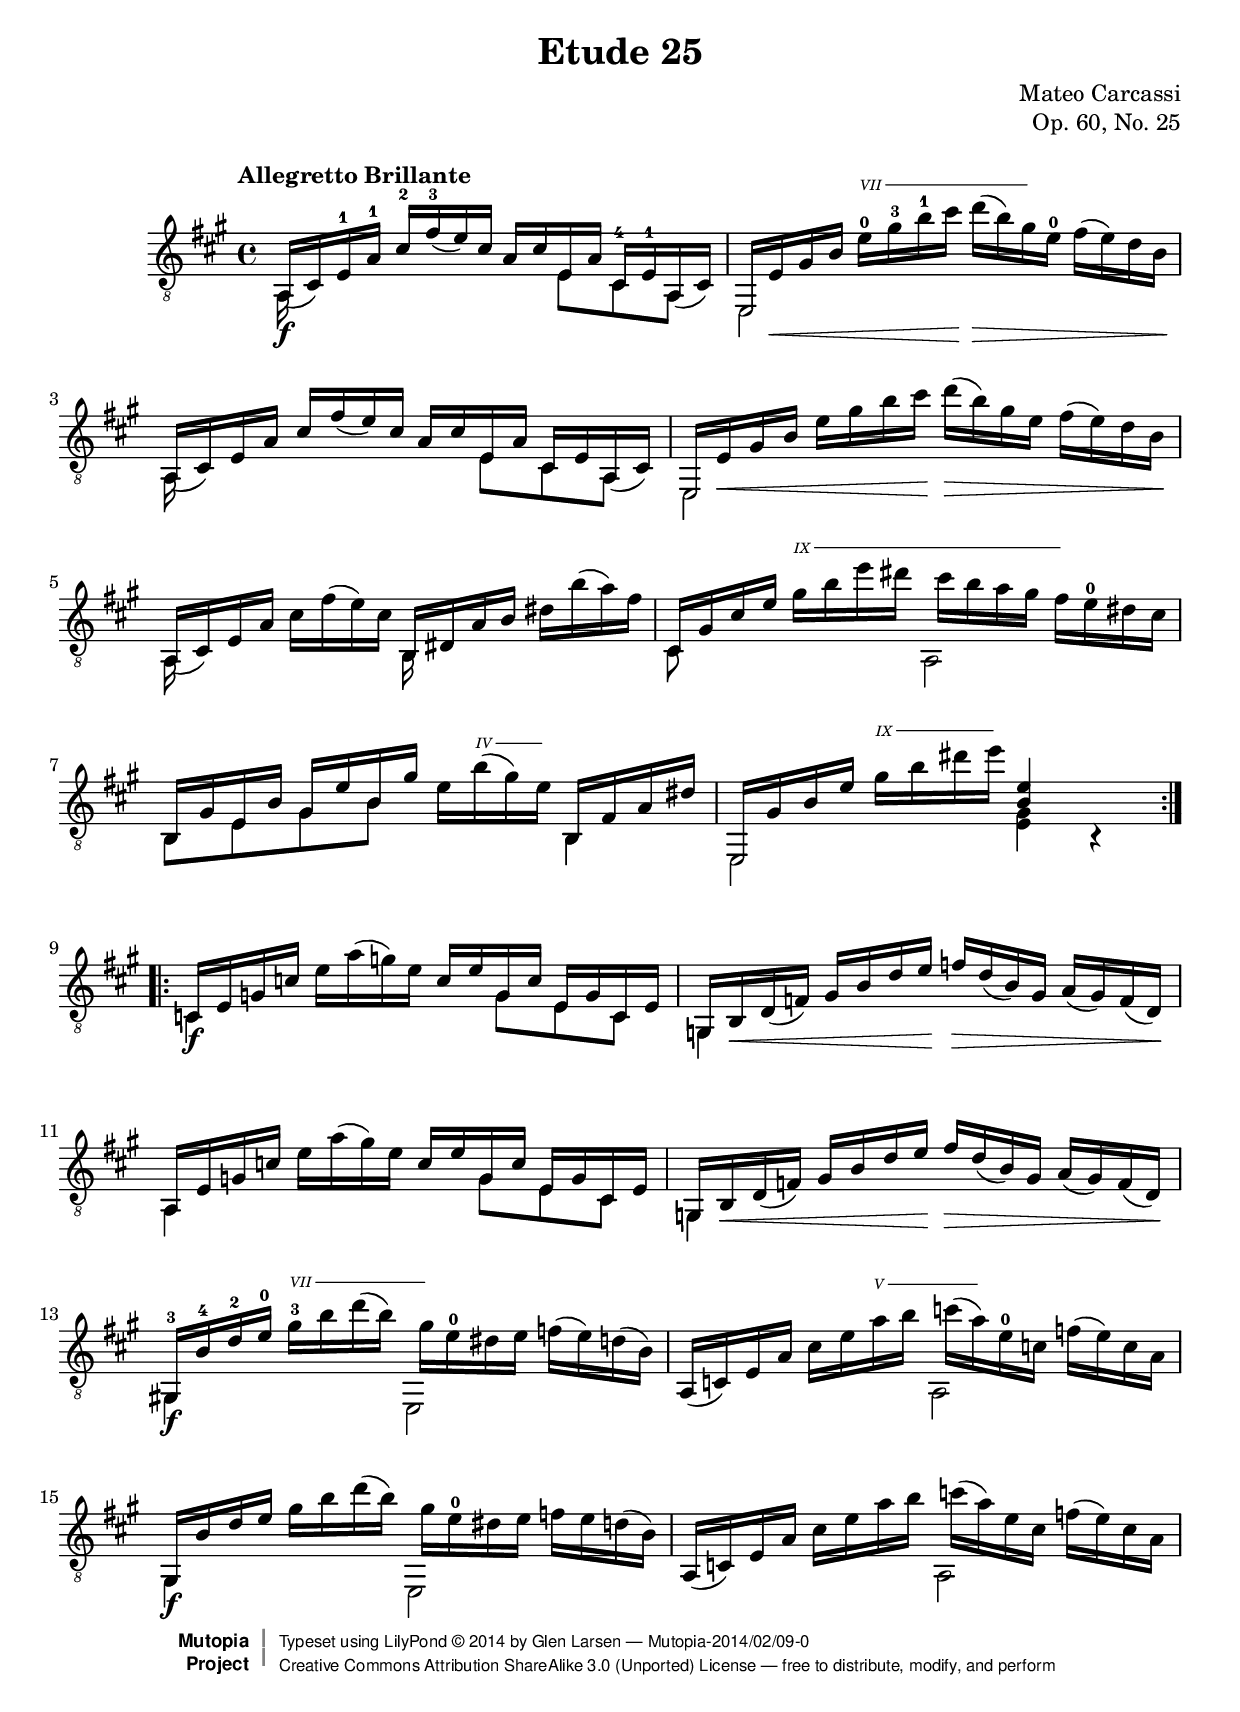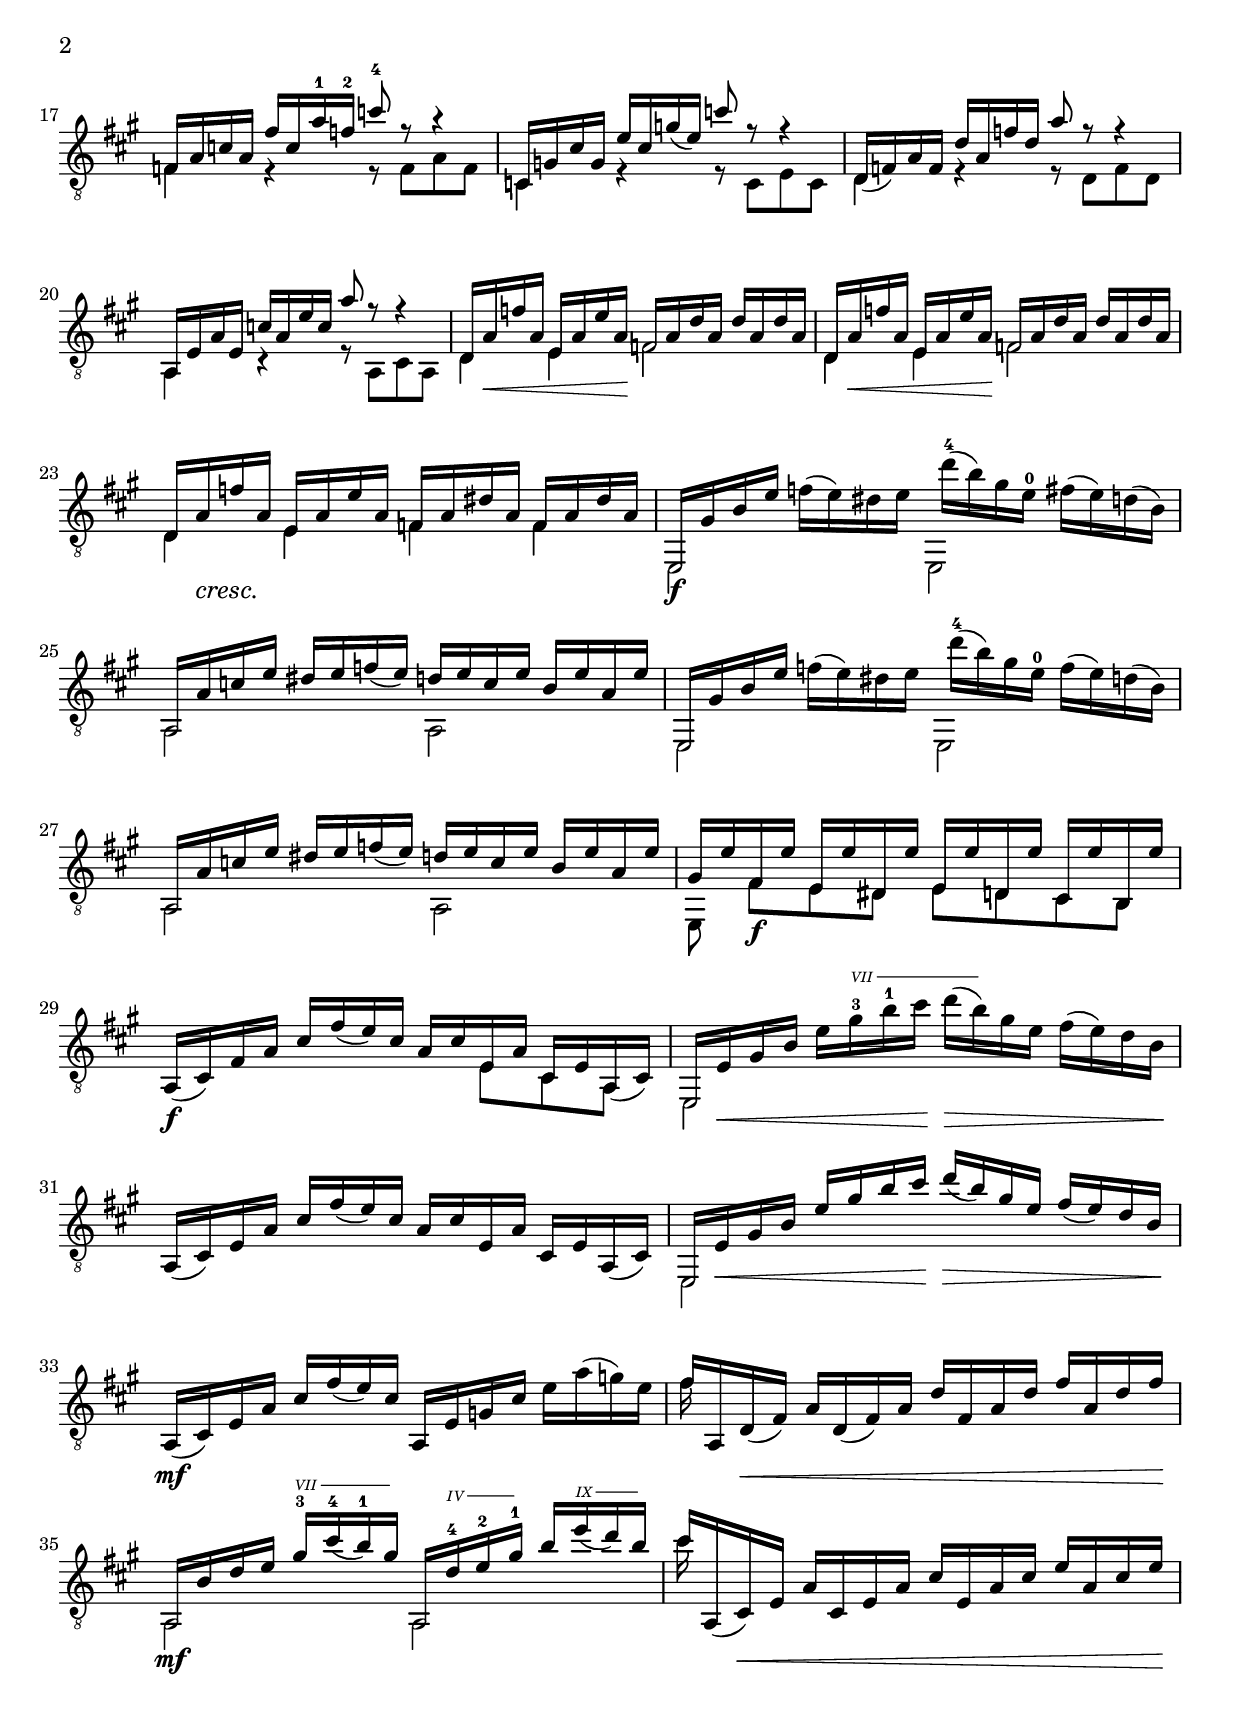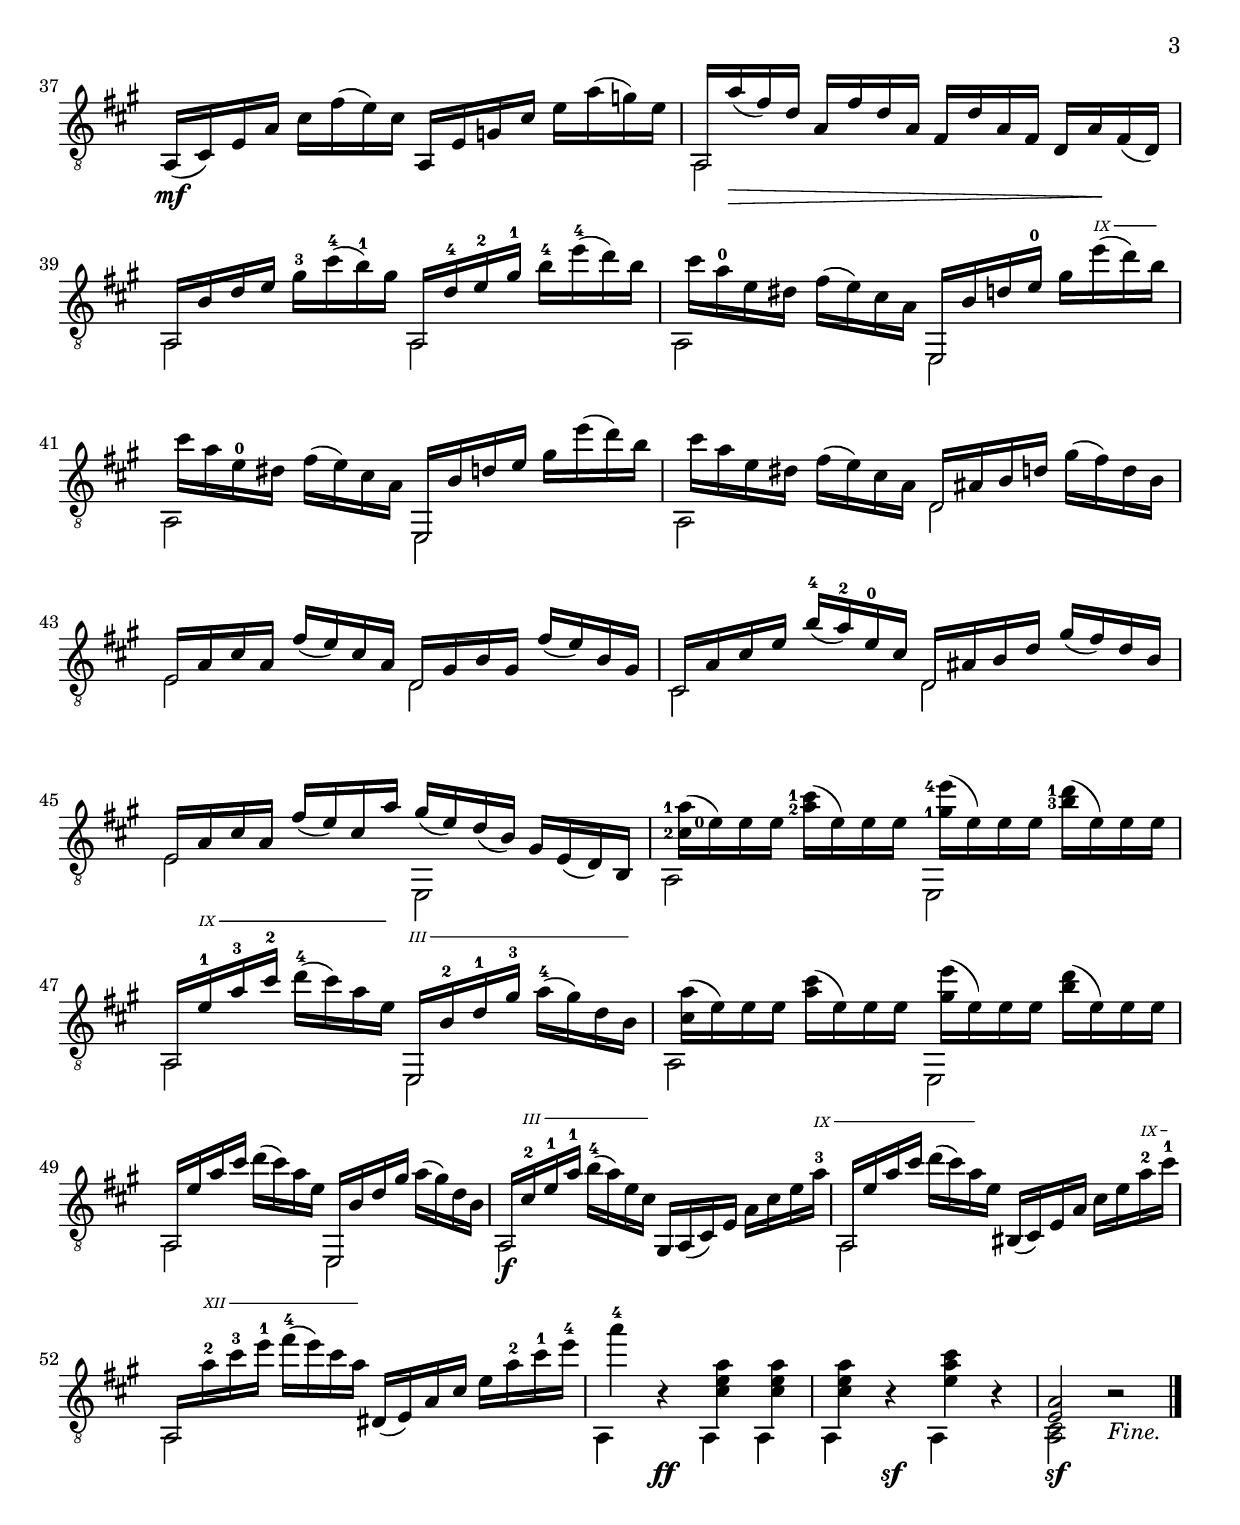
\version "2.18.0"
\header {
  title = "Etude 25"
  composer = "Mateo Carcassi"
  opus = "Op. 60, No. 25"
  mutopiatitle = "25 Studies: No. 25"
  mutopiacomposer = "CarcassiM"
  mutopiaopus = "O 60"
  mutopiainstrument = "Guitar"
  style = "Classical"
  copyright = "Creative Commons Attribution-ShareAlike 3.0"
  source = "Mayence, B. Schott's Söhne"
  % From Boije 94
  date = "1853"
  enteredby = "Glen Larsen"
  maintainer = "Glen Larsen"
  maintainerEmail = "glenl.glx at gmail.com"
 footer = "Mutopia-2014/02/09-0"
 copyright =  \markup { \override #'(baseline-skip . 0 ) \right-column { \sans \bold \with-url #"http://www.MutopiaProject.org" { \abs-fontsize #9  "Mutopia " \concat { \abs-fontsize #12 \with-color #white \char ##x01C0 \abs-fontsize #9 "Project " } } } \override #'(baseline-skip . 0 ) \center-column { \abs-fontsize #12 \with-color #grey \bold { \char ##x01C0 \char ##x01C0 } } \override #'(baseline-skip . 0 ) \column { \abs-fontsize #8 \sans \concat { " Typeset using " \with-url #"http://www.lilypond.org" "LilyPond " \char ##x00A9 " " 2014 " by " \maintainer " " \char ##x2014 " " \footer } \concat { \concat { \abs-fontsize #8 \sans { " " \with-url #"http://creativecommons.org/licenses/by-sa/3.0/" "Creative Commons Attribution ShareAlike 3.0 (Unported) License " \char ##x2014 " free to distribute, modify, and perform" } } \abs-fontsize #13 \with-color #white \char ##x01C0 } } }
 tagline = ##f
}

global = {
  \time 4/4 \key a \major
}

pf = #(make-dynamic-script "pf")
gpos = #(define-music-function (parser location text) (string?)
	 #{ \mark\markup{\teeny\italic #text } #})

\paper {
  % add space between composer/opus markup and first staff
  markup-system-spacing #'padding = #3
  % add a little space between composer and opus
  markup-markup-spacing #'padding = #1.2
  top-margin = #8
  bottom-margin = #10
}


\layout {
  \context {
    \Voice
    \override StringNumber #'stencil = ##f
    \override TextSpanner #'style = #'solid
    \override TextSpanner #'font-size = #-4
  }
  \context {
    \Staff
    \override Fingering #'staff-padding = #'()
    \override Fingering #'add-stem-support = ##t
    \mergeDifferentlyDottedOn
    \mergeDifferentlyHeadedOn
  }
  \context {
    \Dynamics
    \override DynamicTextSpanner #'style = #'none
  }
}

dynamics = {
  s1\f | s16 s16\< s16*5 s16\! s16\> s16*6 s16\! | s1 |
  s16 s16\< s16*5 s16\! s16\> s16*6 s16\! | s1 | s1 |
  s1 | s1 | s1\f |
  s16 s16\< s16*5 s16\! s16\> s16*6 s16\! | s1 | s16 s16\< s16*5 s16\! s16\> s16*6 s16\! |
  s1\f | s1 | s1\f |
  s1*3 |
  s1*2 | s16 s16\< s16*5 s16\! s2 |
  s16 s16\< s16*5 s16\! s2 | \crescTextCresc s16 s16\< s16*5 s16\! s2 | s1\f |
  \crescHairpin
  s1*3 |
  s8 s8\f s2. | s16\f s16 s8*7 | s16 s16\< s16*5 s16\! s16\> s16*6 s16\! |
  s1 | s16 s16\< s16*5 s16\! s16\> s16*6 s16\! | s1\mf |
  s8 s8\< s2 s8. s16\! | s1\mf | s8 s8\< s2 s8. s16\! |
  s1\mf | s16 s16\> s8*5 s16 s16\! s8 | s1 |
  s1*3 |
  s1*3 |
  s1*3 |
  s1 | s1\f | s1 |
  s1 | s4 s4\ff s2 | s4 s4\sf s2 | s1\sf |
}

upperVoice = \relative c {
  \voiceOne
  \override TextSpanner #'(bound-details left stencil-align-dir-y) = #CENTER
  \tempo "Allegretto Brillante"

  \repeat volta 2 {
    a16_( cis) <e-1> <a-1> <cis-2> <fis-3>_( e) cis a cis e, a <cis,-4> <e-1> a,_( cis) |
    \override TextSpanner.bound-details.left.text = #"VII "
    e,16 e' gis b \oneVoice <e-0> \startTextSpan <gis-3> <b-1> cis d( b) gis\stopTextSpan <e-0> fis( e) d b \voiceOne |
    a,16_( cis) e a cis fis_( e) cis a cis e, a cis, e a,_( cis) |

    \oneVoice
    e,16 e' gis b e gis b cis d( b) gis e fis( e) d b |
    a,16( cis) e a cis fis( e) cis b, dis a' b dis b'( a) fis |
    \override TextSpanner.bound-details.left.text = #"IX "
    cis,16 gis' cis e gis\startTextSpan b e dis cis b a gis fis\stopTextSpan <e-0> dis cis |
    \voiceOne

    \override TextSpanner.bound-details.left.text = #"IV "
    b,16 gis' e b' gis e' b gis' \oneVoice e b'(\startTextSpan gis) e\stopTextSpan b, fis' a dis |
    \override TextSpanner.bound-details.left.text = #"IX "
    e,,16 gis' b e gis\startTextSpan b dis e\stopTextSpan \voiceOne <e, b>4 b,\rest |
  }
  \repeat volta 2 {
    c16 e g c \oneVoice e a( g) e \voiceOne c e g, c e, g c, e |

    g,16 b d_( f) gis b d e f d_( b) gis a_( gis) f_( d) |
    \oneVoice a16 e' g c e a( gis) e \voiceOne c e g, c e, g cis, e |
    g,16 b d_( f) gis b d e fis d_( b) gis a_( gis) f_( d) |

    \override TextSpanner.bound-details.left.text = #"VII "
    <gis,!-3>16 <b'-4> <d-2> <e-0> \oneVoice <gis-3>\startTextSpan b d( b) gis\stopTextSpan <e-0> dis e f( e) d( b) |
    \override TextSpanner.bound-details.left.text = #"V "
    a,16( c) e a cis e a\startTextSpan b c( a)\stopTextSpan <e-0> c f( e) c a |
    gis,16 b' d e gis b d( b) gis <e-0> dis e f e d( b) |

    a,16( c) e a cis e a b c( a) e cis f( e) cis a \voiceOne |
    f16 a c a fis' c <a'-1> <f-2> <c'-4>8 r r4 |
    c,,16 g' cis g e' cis g'_( e) c'8 r r4 |

    d,,16_( f) a f d' a f' d a'8 r r4 |
    a,,16 e' a e c' a e' c a'8 r r4 |
    d,,16 a' f' a, e a e' a, f a d a d a d a |

    d,16 a' f' a, e a e' a, f a d a d a d a |
    d,16 a' f' a, e a e' a, f a dis a f a dis a |
    \oneVoice e,16 gis' b e f( e) dis e <d'-4>( b) gis <e-0> fis( e) d( b) \voiceOne |

    a,16 a' c e dis e f_( e) d e c e b e a, e' |
    \oneVoice e,,16 gis' b e f( e) dis e <d'-4>( b) gis <e-0> f( e) d( b) \voiceOne |
    a,16 a' c e dis e f_( e) d e c e b e a, e' |

    gis,16 e' fis, e' e, e' dis, e' e, e' d, e' cis, e' b, e' |
    a,,16_( cis) fis a cis fis_( e) cis a cis e, a cis, e a,_( cis) |
    \override TextSpanner.bound-details.left.text = #"VII "
    e,16 \oneVoice e' gis b e <gis-3>\startTextSpan <b-1> cis d( b)\stopTextSpan gis e fis( e) d b \voiceOne |

    a,16_( cis) e a cis fis_( e) cis a cis e, a cis, e a,_( cis) |
    e,16  e' gis b e gis b cis d_( b) gis e fis_( e) d b |
    a,16_( cis) e a cis fis_( e) cis a, e' g cis \oneVoice e a( g) e |
    \voiceOne

    fis16 a,, d_( fis) a d,_( fis) a d fis, a d fis a, d fis |
    \override TextSpanner.bound-details.left.text = #"VII "
    a,,16 b' d e <gis-3>\startTextSpan <cis-4>_( <b-1>) gis\stopTextSpan
      \override TextSpanner.bound-details.left.text = #"IV "
      a,, <d'-4>\startTextSpan <e-2> <gis-1>\stopTextSpan
      \override TextSpanner.bound-details.left.text = #"IX "
      b e_(\startTextSpan d) b\stopTextSpan |
    cis16 a,,_( cis) e a cis, e a cis e, a cis e a, cis e |

    \oneVoice a,,16( cis) e a cis fis( e) cis a, e' g cis e a( g) e |
    \voiceOne a,,16 a''_( fis) d a fis' d a fis d' a fis d a' fis_( d) |
    \oneVoice a16 b' d e <gis-3> <cis-4>( <b-1>) gis a,, <d'-4> <e-2> <gis-1> <b-4> <e-4>( d) b |

    \override TextSpanner.bound-details.left.text = #"IX "
    cis16 <a-0> e dis fis( e) cis a e, b'' d <e-0> gis e'(\startTextSpan d) b\stopTextSpan |
    cis16 a <e-0> dis fis( e) cis a e, b'' d e gis e'( d) b |
    \oneVoice
    cis16 a e dis fis( e) cis a d, ais' b d gis( fis) d b |

    \voiceOne\slurDown
    e,16 a cis a fis'( e) cis a d, gis b gis fis'( e) b gis |
    cis,16 a' cis e <b'-4>( <a-2>) <e-0> cis d, ais' b d gis( fis) d b |
    e,16 a cis a fis'( e) cis a' gis( e) d( b) gis e( d) b |

    \oneVoice\slurNeutral
    \set fingeringOrientations = #'(left)
    <cis'-2 a'-1>16( <e-0>) e e <a-2 cis-1>( e) e e <gis-1 e'-4>( e) e e <b'-3 d-1>( e,) e e |
    \set fingeringOrientations = #'(up)
    \override TextSpanner.bound-details.left.text = #"IX "
    a,,16^[ <e''-1>\startTextSpan <a-3> <cis-2>16] <d-4>( cis) a e\stopTextSpan
      \override TextSpanner.bound-details.left.text = #"III "
      e,,\startTextSpan <b''-2> <d-1> <gis-3> <a-4>( gis) d b\stopTextSpan |
    <cis a'>16( e) e e <a cis>( e) e e <gis e'>( e) e e <b' d>( e,) e e |

    a,,16^[ e'' a cis ] d( cis) a e e,, b'' d gis a( gis) d b |
    \override TextSpanner.bound-details.left.text = #"III "
    a,16 <cis'-2>\startTextSpan <e-1> <a-1> <b-4>( a) e cis\stopTextSpan
      \override TextSpanner.bound-details.left.text = #"IX "
      gis, a( cis) e a cis e <a-3>\startTextSpan |
    a,,16^[ e'' a cis ] d( cis) a\stopTextSpan e
      bis,( cis) e a cis e <a-2>\startTextSpan <cis-1>\stopTextSpan |

    \override TextSpanner.bound-details.left.text = #"XII "
    \once\stemUp a,,16 <a''-2>\startTextSpan <cis-3> <e-1> <fis-4>( e) cis a\stopTextSpan dis,,( e) a cis e <a-2> <cis-1> <e-4> |
    <a-4>4 b,,\rest <cis e a> q |
    q4 r <e a cis>4 r |
    <e, a>2 r_\markup{\italic "Fine."} |
  }
  \bar "|."
}

lowerVoice = \relative c {
  \voiceTwo
  \set fingeringOrientations = #'(left)
  \shiftOn
  \repeat unfold 2 {
    a16 s16 s8*4 e'8 cis a |
    e2 s |
  }
  a16 s16 s8*3 b16 s16 s8*3 |
  cis8 s8*3 a2 |

  b8 e gis b s4 b,4 |
  e,2 <gis' e>4 s |
  c,4 s4. g'8 e c |

  g4 s4*3 |
  a4 s4. g'8 e cis |
  g4 s4*3 |

  gis4 s e2 |
  s2 a |
  gis4 s e2 |

  s2  a |
  f'4 r r8 f8 a f |
  c4 r r8 c8 e c |

  d4 r r8 d8 f d |
  a4 r r8 a8 cis a |
  d4 e f2 |

  d4 e f2 |
  d4 e f f |
  e,2 e |

  a2 a |
  e2 e |
  a2 a |

  e8 fis'[ e dis] e d cis b |
  s2 s8 e8 cis a |
  e2 s |

  s1 |
  e2 s |
  s1 |

  fis''16 s s8*7 |
  a,,2 a |
  cis''16 s s8*7 |

  s1 |
  a,,2 s |
  a2 a |

  \shiftOn a2 e |
  a2 e |
  a2 d |

  e2 d |
  cis2 d |
  e2 e, |

  \repeat unfold 3 { a2 e | }

  a2 e |
  a2 s |
  a2 s |

  a2 s |
  a4 s a a |
  a4 s a s |
  <a cis>2 s
}

\score {
  <<
    \new Staff = "Guitar" \with {
      midiInstrument = #"acoustic guitar (nylon)"
    } <<
      \global
      \clef "treble_8"
      \new Voice = "upperVoice" \upperVoice
      \new Voice = "lowerVoice" \lowerVoice
      \new Dynamics \dynamics
    >>
  >>
  \layout { }
  \midi {
    \tempo 4 = 100
  }
}
